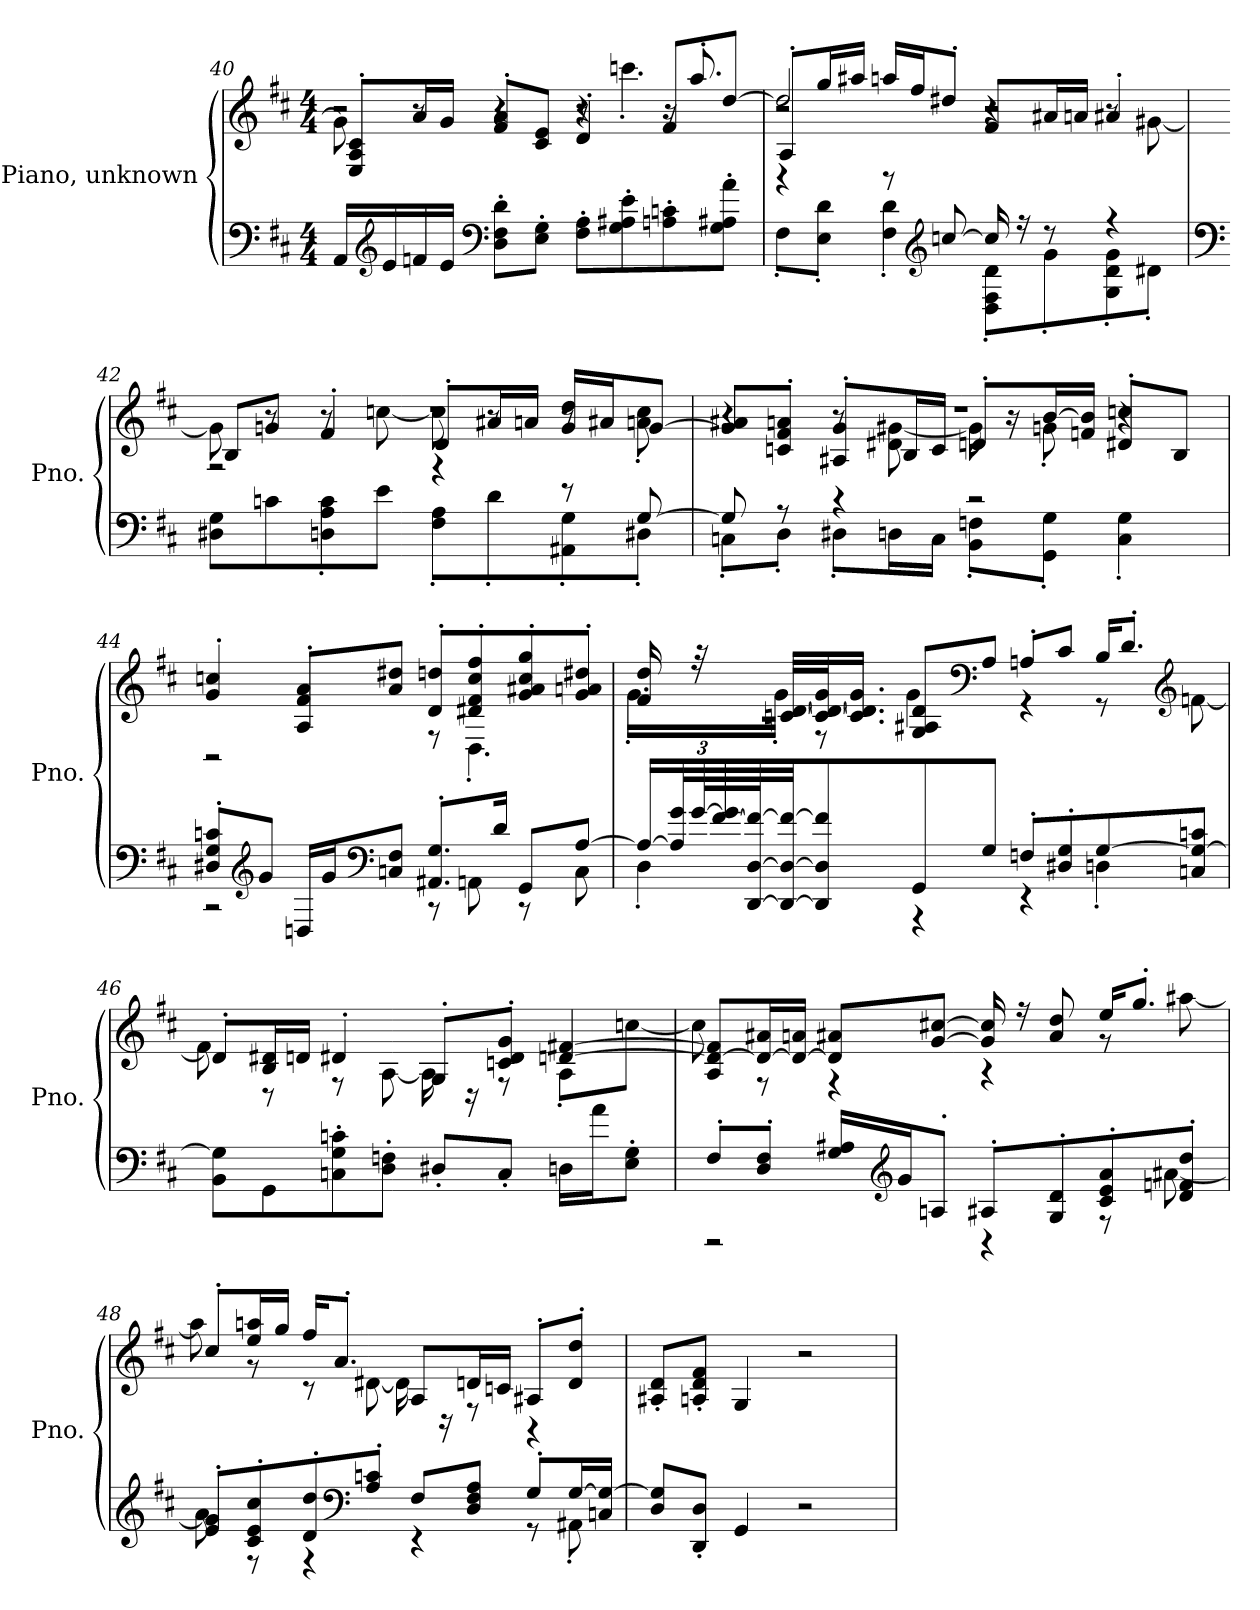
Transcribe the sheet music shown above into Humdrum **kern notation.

**kern	**kern
*part1	*part1
*staff2	*staff1
*I"Piano, unknown	*
*I'Pno.	*
!!LO:LB:g=z
*clefF4	*clefG2
*k[f#c#]	*k[f#c#]
*M4/4	*M4/4
=40	=40
*	*^
*	*	*^
16AA/LL	2r	8g\]	8E/' 8A/' 8c#/'L
*clefG2	*	*	*
16e/	.	.	.
16fn/	.	8r	16a/L
16e/JJ	.	.	16g/JJ
*clefF4	*	*	*
8D\' 8F#\' 8d\'L	.	4r	8f#/' 8a/'L
8E\' 8G\'J	.	.	8c#/ 8e/J
8F#\' 8A\'L	4r	8r	4d'/
8G\' 8A#X\' 8e\'	.	4.cccn'\	.
8An\' 8cn\'	8f#/L	.	16r
.	.	.	8.aa'/
8G\' 8A#X\' 8a\'J	[8dd/J	.	.
=41	=41	=41	=41
*^	*	*	*
4r	8F#'\L	2dd/]	2r	8A'/L
.	8E\' 8d\'J	.	.	16gg/L
.	.	.	.	16aa#X/JJ
8r	4F#\' 4d\'	.	.	16aan/LL
.	.	.	.	16ff#/J
*clefG2	*	*	*	*
[8ccn/	.	.	.	8dd#X'/J
16cc/]	8D\' 8F#\' 8d\'L	2r	4r	8f#/L
16r	.	.	.	.
8r	8g'\	.	.	16a#X/L
.	.	.	.	16an/JJ
4r	8G\' 8d\' 8g\'	.	8r	4a#X'/
.	8d#X'\J	.	[8g#X\	.
!!LO:PB:g=z	!!	!!
=42	=42	=42	=42	=42
*clefF4	*	*	*	*
2r	8D#X\ 8G\L	1r	8g#\]	8B/L
.	8cn\	.	8r	8gn/J
.	8Dn\' 8A\' 8c\'	.	8r	4f#'/
.	8e\J	.	[8ccn\	.
4r	8F#\' 8A\'L	.	8cc\]	8d'/L
.	8d'\	.	8r	16a#X/L
.	.	.	.	16an/JJ
8r	8AA#X\' 8G\'	.	8r	16g/ 16dd/LL
.	.	.	.	16a#X/J
[8G/	8D#X'\J	.	8an\' 8cc\'	[8g/J
=43	=43	=43	=43	=43
8G/]	8Cn'\L	1r	4r	8g/] 8a#X/L
8r	8D'\J	.	.	8cn/' 8f#/' 8an/'J
4r	8D#X'\L	.	8r	8A#X/' 8g/'L
.	16Dn\L	.	8d#X\ [8g#X\	16B/L
.	16C\JJ	.	.	16c/JJ
2r	8BB\' 8Fn\'L	.	16g#\]	8dn'/L
.	.	.	16r	.
.	8GG\' 8G\'J	.	8gn'\	[16b/L
.	.	.	.	16fn/ 16b/]JJ
.	4C\' 4G\'	.	4r	8d#X/' 8ccn/'L
.	.	.	.	8B/J
*	*	*	*v	*v
!!LO:LB:g=z
=44	=44	=44	=44
8D#X/' 8G/' 8cn/'L	2r	4g/' 4ccn/'	2r
*clefG2	*	*	*
8g/J	.	.	.
16Dn/LL	.	8A/' 8f#/' 8a/'L	.
16g/J	.	.	.
*clefF4	*	*	*
8Cn/ 8F#/J	.	8a/ 8dd#X/J	.
8.AA#X/' 8.G/'L	8r	8d/' 8ddn/'L	8r
.	8AAn\	8d#X/' 8f#/' 8cc/' 8ff#/'	4.D'\
16d/Jk	.	.	.
8GG/L	8r	8g/' 8a#X/' 8cc/' 8gg/'	.
[8A/J	8C\	8g/' 8an/' 8dd#X/'J	.
!!LO:LB:g=z	!!
=45	=45	=45	=45
*Xbrackettup	*	*	*
24A/LL_	4D'\	16f#/ 16dd/	16.g'\LL
48A/] 48g/L	.	.	.
[96g/L	.	32r	.
[96f#/ 96g/]	.	.	.
[96DD/ [96D/ 96f#/_J	.	.	.
32DD/_ 32D/_ 32f#/_JJ	.	[32cn/ [32d/LLL	32g'\JJk
8DD/] 8D/] 8f#/]	.	32c/_ 32d/_ 32g/J	8r
.	.	16.c/] 16.d/] 16.g/JJ	.
8GG/	4r	8G/ 8A#X/ 8d/L	4g\
*	*	*clefF4	*
8G/J	.	8A#/J	.
8Fn'/L	4r	8An'/L	4r
8D#X/' 8G/'	.	8c/J	.
[8G/	4Dn'\	16B/KL	8r
.	.	8.d'/J	.
*	*	*clefG2	*
8Cn/ 8G/_ 8cn/J	.	.	[8fn\
*v	*v	*	*
!!LO:LB:g=z	!!
=46	=46	=46
8BB\ 8G\]L	8d'/L	8f\]
8GG\	16B/ 16d#X/L	8r
.	16dn/JJ	.
8Cn\' 8G\' 8cn\'	4d#X'/	8r
8D\' 8Fn\'J	.	[8A\
8D#X'/L	8G'/L	16A\]
.	.	16r
8C'/J	8cn/' 8d#/' 8g/'J	8r
16Dn\LL	[4dn/ [4f#X/	8A'\L
16a\J	.	.
8E\' 8G\'J	.	[8ccn\J
=47	=47	=47
*^	*	*
8F#'/L	2r	8A/ 8d/_ 8f#/]L	8cc\]
8D/' 8F#/'J	.	16d/_ 16a#X/L	8r
.	.	16d/_ 16an/JJ	.
16G/ 16A#X/LL	.	8d/] 8a#X/L	4r
*clefG2	*	*	*
16g/J	.	.	.
8An'/J	.	[8g/ [8cc#X/J	.
8A#X'/L	4r	16g/] 16cc#/]	4r
.	.	16r	.
8G/' 8d/'	.	8a#/ 8dd/	.
8c#/' 8e/' 8a/'	8r	16ee/KL	8r
.	.	8.gg'/J	.
8d/' 8fn/' 8dd/'J	[8a#X\	.	[8aa#X\
!!LO:LB:g=z	!!
=48	=48	=48	=48
8e/' 8g/'L	8a#\]	8cc#'/L	8aa#\]
8c#/' 8e/' 8cc#/'	8r	16ee/ 16aan/L	8r
.	.	16gg/JJ	.
8d/' 8dd/'	4r	16ff#/KL	8r
.	.	8.a'/J	.
*clefF4	*	*	*
8A/' 8cn/'J	.	.	[8d#X\
8F#/L	4r	8A/L	16d#\]
.	.	.	16r
8D/ 8F#/ 8A/J	.	16dn/L	8r
.	.	16cn/JJ	.
8G'/L	8r	8A#X'/L	4r
[16G/L	8AA#X'\	8d/' 8dd/'J	.
16Cn/ 16G/_JJ	.	.	.
*v	*v	*	*
*	*v	*v
=49	=49
8D/ 8G/]L	8A#X/' 8d/'L
8DD/' 8D/'J	8An/' 8d/' 8f#/'J
4GG/	4G/
2r	2r
=	=
*-	*-
